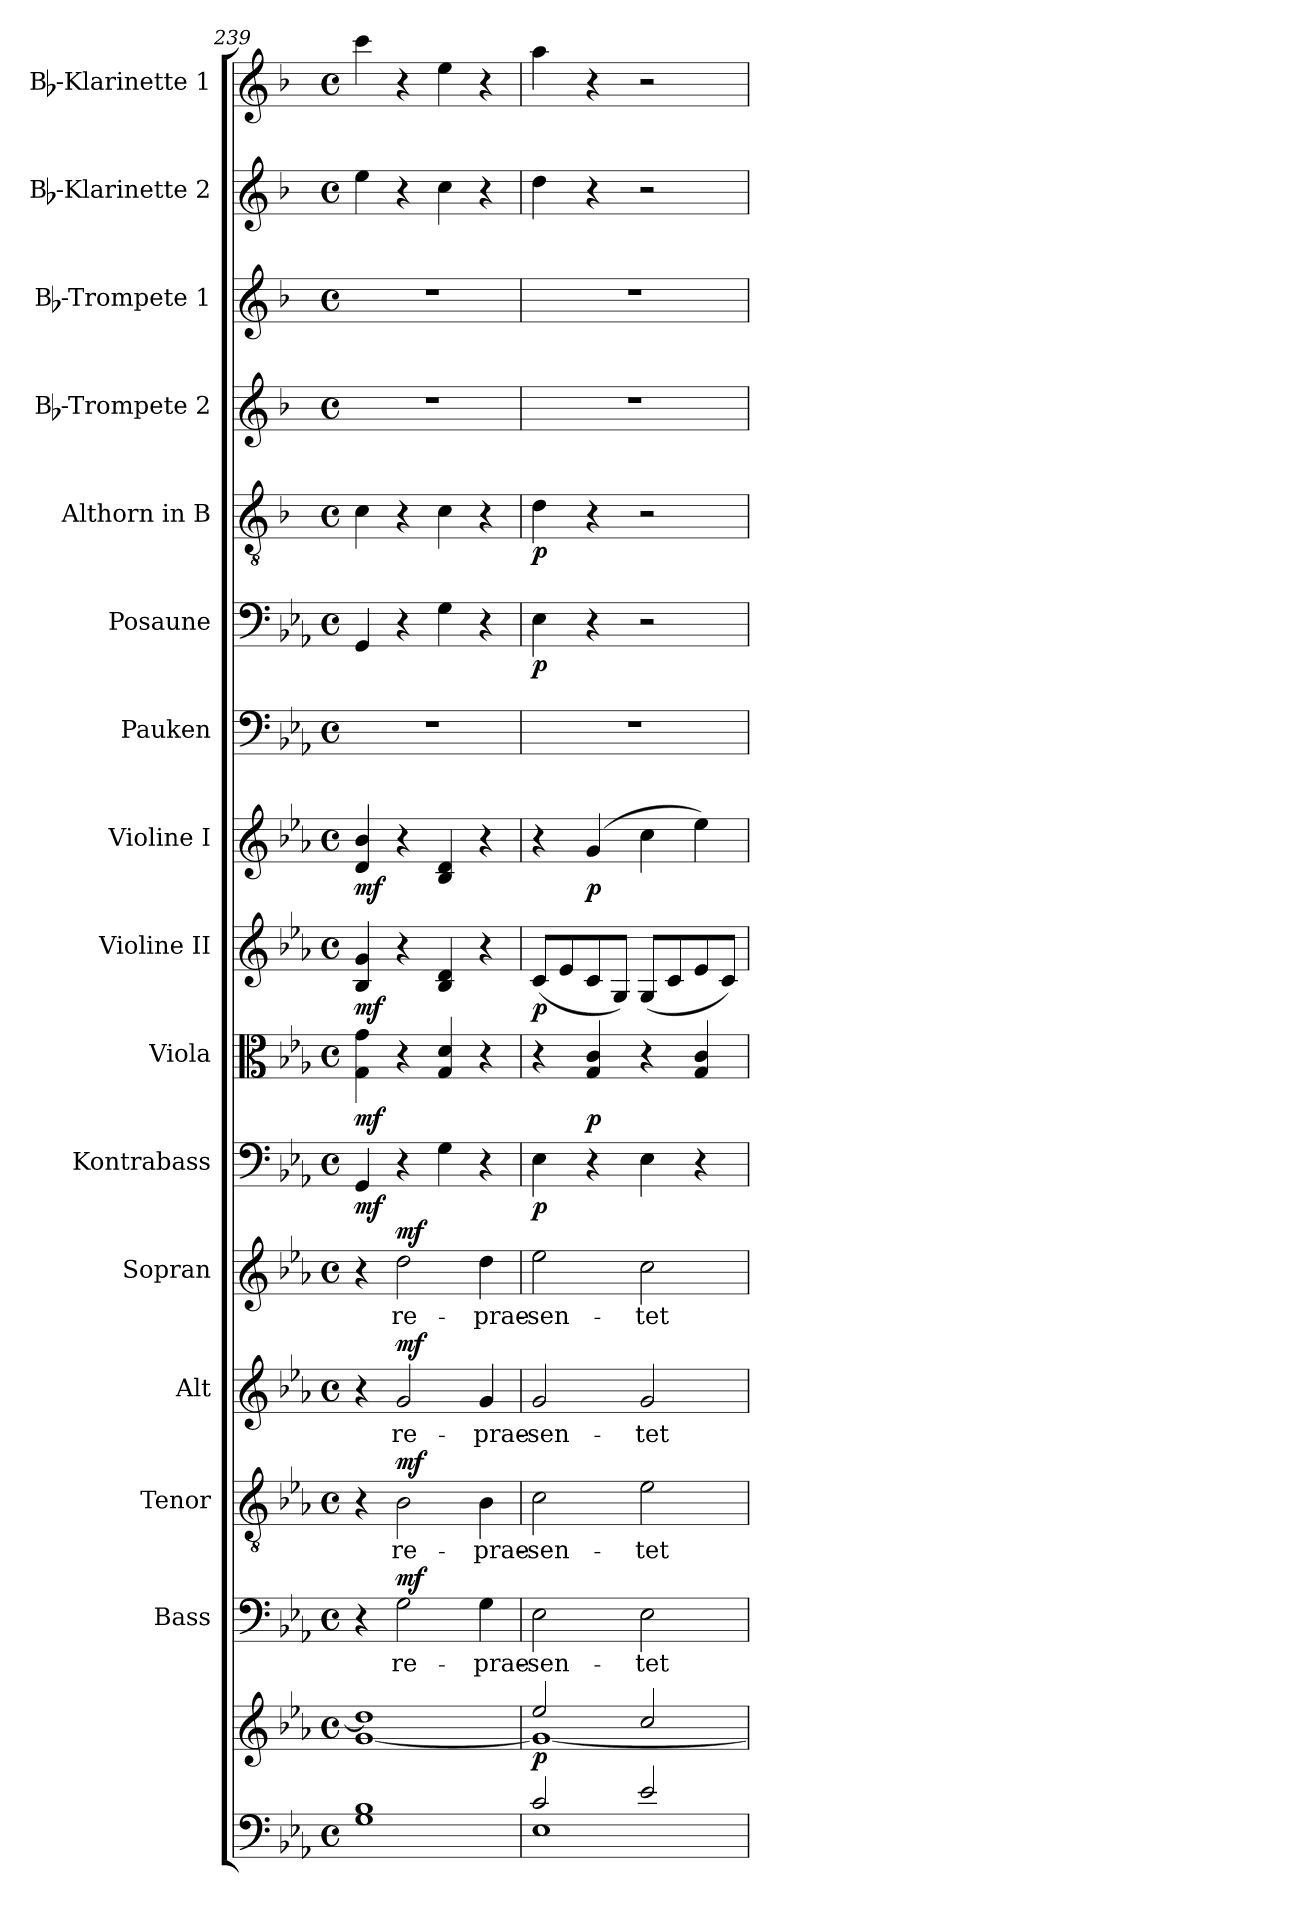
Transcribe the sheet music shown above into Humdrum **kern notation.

**kern	**kern	**dynam	**kern	**text	**dynam	**kern	**text	**dynam	**kern	**text	**dynam	**kern	**text	**dynam	**kern	**dynam	**kern	**dynam	**kern	**dynam	**kern	**dynam	**kern	**kern	**dynam	**kern	**dynam	**kern	**kern	**kern	**kern
*part16	*part16	*part16	*part15	*part15	*part15	*part14	*part14	*part14	*part13	*part13	*part13	*part12	*part12	*part12	*part11	*part11	*part10	*part10	*part9	*part9	*part8	*part8	*part7	*part6	*part6	*part5	*part5	*part4	*part3	*part2	*part1
*staff17	*staff16	*staff16/17	*staff15	*staff15	*staff15	*staff14	*staff14	*staff14	*staff13	*staff13	*staff13	*staff12	*staff12	*staff12	*staff11	*staff11	*staff10	*staff10	*staff9	*staff9	*staff8	*staff8	*staff7	*staff6	*staff6	*staff5	*staff5	*staff4	*staff3	*staff2	*staff1
*	*	*	*I"Bass	*	*	*I"Tenor	*	*	*I"Alt	*	*	*I"Sopran	*	*	*I"Kontrabass	*	*I"Viola	*	*I"Violine II	*	*I"Violine I	*	*I"Pauken	*I"Posaune	*	*I"Althorn in B	*	*I"Bb-Trompete 2	*I"Bb-Trompete 1	*I"Bb-Klarinette 2	*I"Bb-Klarinette 1
*	*	*	*I'B.	*	*	*I'T.	*	*	*I'A.	*	*	*I'S.	*	*	*I'Kb.	*	*I'Vla.	*	*I'Vl. II	*	*I'Vl. I	*	*I'Pk.	*I'Pos.	*	*	*	*I'Bb Trp. 2	*I'Bb Trp. 1	*I'Bb Kl. 2	*I'Bb Kl. 1
*clefF4	*clefG2	*	*clefF4	*	*	*clefGv2	*	*	*clefG2	*	*	*clefG2	*	*	*clefF4	*	*clefC3	*	*clefG2	*	*clefG2	*	*clefF4	*clefF4	*	*clefGv2	*	*clefG2	*clefG2	*clefG2	*clefG2
*	*	*	*	*	*	*	*	*	*	*	*	*	*	*	*ITrd7c12	*	*	*	*	*	*	*	*	*	*	*ITrd1c2	*	*ITrd1c2	*ITrd1c2	*ITrd1c2	*ITrd1c2
*k[b-e-a-]	*k[b-e-a-]	*	*k[b-e-a-]	*	*	*k[b-e-a-]	*	*	*k[b-e-a-]	*	*	*k[b-e-a-]	*	*	*k[b-e-a-]	*	*k[b-e-a-]	*	*k[b-e-a-]	*	*k[b-e-a-]	*	*k[b-e-a-]	*k[b-e-a-]	*	*k[b-e-a-]	*	*k[b-e-a-]	*k[b-e-a-]	*k[b-e-a-]	*k[b-e-a-]
*E-:	*E-:	*	*E-:	*	*	*E-:	*	*	*E-:	*	*	*E-:	*	*	*E-:	*	*E-:	*	*E-:	*	*E-:	*	*E-:	*E-:	*	*E-:	*	*E-:	*E-:	*E-:	*E-:
*M4/4	*M4/4	*	*M4/4	*	*	*M4/4	*	*	*M4/4	*	*	*M4/4	*	*	*M4/4	*	*M4/4	*	*M4/4	*	*M4/4	*	*M4/4	*M4/4	*	*M4/4	*	*M4/4	*M4/4	*M4/4	*M4/4
*met(c)	*met(c)	*	*met(c)	*	*	*met(c)	*	*	*met(c)	*	*	*met(c)	*	*	*met(c)	*	*met(c)	*	*met(c)	*	*met(c)	*	*met(c)	*met(c)	*	*met(c)	*	*met(c)	*met(c)	*met(c)	*met(c)
=239	=239	=239	=239	=239	=239	=239	=239	=239	=239	=239	=239	=239	=239	=239	=239	=239	=239	=239	=239	=239	=239	=239	=239	=239	=239	=239	=239	=239	=239	=239	=239
*^	*^	*	*	*	*	*	*	*	*	*	*	*	*	*	*	*	*	*	*	*	*	*	*	*	*	*	*	*	*	*	*
!	!	!	!	!	!	!	!	!	!	!	!	!	!	!	!	!	!	!LO:DY:b	!	!LO:DY:b	!	!LO:DY:b	!	!LO:DY:b	!	!	!	!	!	!	!	!	!
1B-	1G	1dd]	[<1g	.	4r	.	.	4r	.	.	4r	.	.	4r	.	.	4GGG/	mf	4G\ 4g\	mf	4B-/ 4g/	mf	4d/ 4b-/	mf	1r	4GG/	.	4B-\	.	1r	1r	4dd\	4bb-\
!	!	!	!	!	!	!LO:LY:b	!LO:DY:a	!	!LO:LY:b	!LO:DY:a	!	!LO:LY:b	!LO:DY:a	!	!LO:LY:b	!LO:DY:a	!	!	!	!	!	!	!	!	!	!	!	!	!	!	!	!	!
.	.	.	.	.	2G\	re-	mf	2B-\	re-	mf	2g/	re-	mf	2dd\	re-	mf	4r	.	4r	.	4r	.	4r	.	.	4r	.	4r	.	.	.	4r	4r
.	.	.	.	.	.	.	.	.	.	.	.	.	.	.	.	.	4GG\	.	4G/ 4d/	.	4B-/ 4d/	.	4B-/ 4d/	.	.	4G\	.	4B-\	.	.	.	4b-\	4dd\
!	!	!	!	!	!	!LO:LY:b	!	!	!LO:LY:b	!	!	!LO:LY:b	!	!	!LO:LY:b	!	!	!	!	!	!	!	!	!	!	!	!	!	!	!	!	!	!
.	.	.	.	.	4G\	-prae-	.	4B-\	-prae-	.	4g/	-prae-	.	4dd\	-prae-	.	4r	.	4r	.	4r	.	4r	.	.	4r	.	4r	.	.	.	4r	4r
=240	=240	=240	=240	=240	=240	=240	=240	=240	=240	=240	=240	=240	=240	=240	=240	=240	=240	=240	=240	=240	=240	=240	=240	=240	=240	=240	=240	=240	=240	=240	=240	=240	=240
!	!	!	!	!LO:DY:b	!	!LO:LY:b	!	!	!LO:LY:b	!	!	!LO:LY:b	!	!	!LO:LY:b	!	!	!LO:DY:b	!	!	!	!LO:DY:b	!	!	!	!	!LO:DY:b	!	!LO:DY:b	!	!	!	!
2c/	1E-	2ee-/	1g_	p	2E-\	-sen-	.	2c\	-sen-	.	2g/	-sen-	.	2ee-\	-sen-	.	4EE-\	p	4r	.	(<8c/L	p	4r	.	1r	4E-\	p	4c\	p	1r	1r	4cc\	4gg\
.	.	.	.	.	.	.	.	.	.	.	.	.	.	.	.	.	.	.	.	.	8e-/	.	.	.	.	.	.	.	.	.	.	.	.
!	!	!	!	!	!	!	!	!	!	!	!	!	!	!	!	!	!	!	!	!LO:DY:b	!	!	!	!LO:DY:b	!	!	!	!	!	!	!	!	!
.	.	.	.	.	.	.	.	.	.	.	.	.	.	.	.	.	4r	.	4G/ 4c/	p	8c/	.	(4g/	p	.	4r	.	4r	.	.	.	4r	4r
.	.	.	.	.	.	.	.	.	.	.	.	.	.	.	.	.	.	.	.	.	8G/J)	.	.	.	.	.	.	.	.	.	.	.	.
!	!	!	!	!	!	!LO:LY:b	!	!	!LO:LY:b	!	!	!LO:LY:b	!	!	!LO:LY:b	!	!	!	!	!	!	!	!	!	!	!	!	!	!	!	!	!	!
2e-/	.	2cc/	.	.	2E-\	-tet	.	2e-\	-tet	.	2g/	-tet	.	2cc\	-tet	.	4EE-\	.	4r	.	(<8G/L	.	4cc\	.	.	2r	.	2r	.	.	.	2r	2r
.	.	.	.	.	.	.	.	.	.	.	.	.	.	.	.	.	.	.	.	.	8c/	.	.	.	.	.	.	.	.	.	.	.	.
.	.	.	.	.	.	.	.	.	.	.	.	.	.	.	.	.	4r	.	4G/ 4c/	.	8e-/	.	4ee-\)	.	.	.	.	.	.	.	.	.	.
.	.	.	.	.	.	.	.	.	.	.	.	.	.	.	.	.	.	.	.	.	8c/J)	.	.	.	.	.	.	.	.	.	.	.	.
*v	*v	*	*	*	*	*	*	*	*	*	*	*	*	*	*	*	*	*	*	*	*	*	*	*	*	*	*	*	*	*	*	*	*
*	*v	*v	*	*	*	*	*	*	*	*	*	*	*	*	*	*	*	*	*	*	*	*	*	*	*	*	*	*	*	*	*	*
=	=	=	=	=	=	=	=	=	=	=	=	=	=	=	=	=	=	=	=	=	=	=	=	=	=	=	=	=	=	=	=
*-	*-	*-	*-	*-	*-	*-	*-	*-	*-	*-	*-	*-	*-	*-	*-	*-	*-	*-	*-	*-	*-	*-	*-	*-	*-	*-	*-	*-	*-	*-	*-
